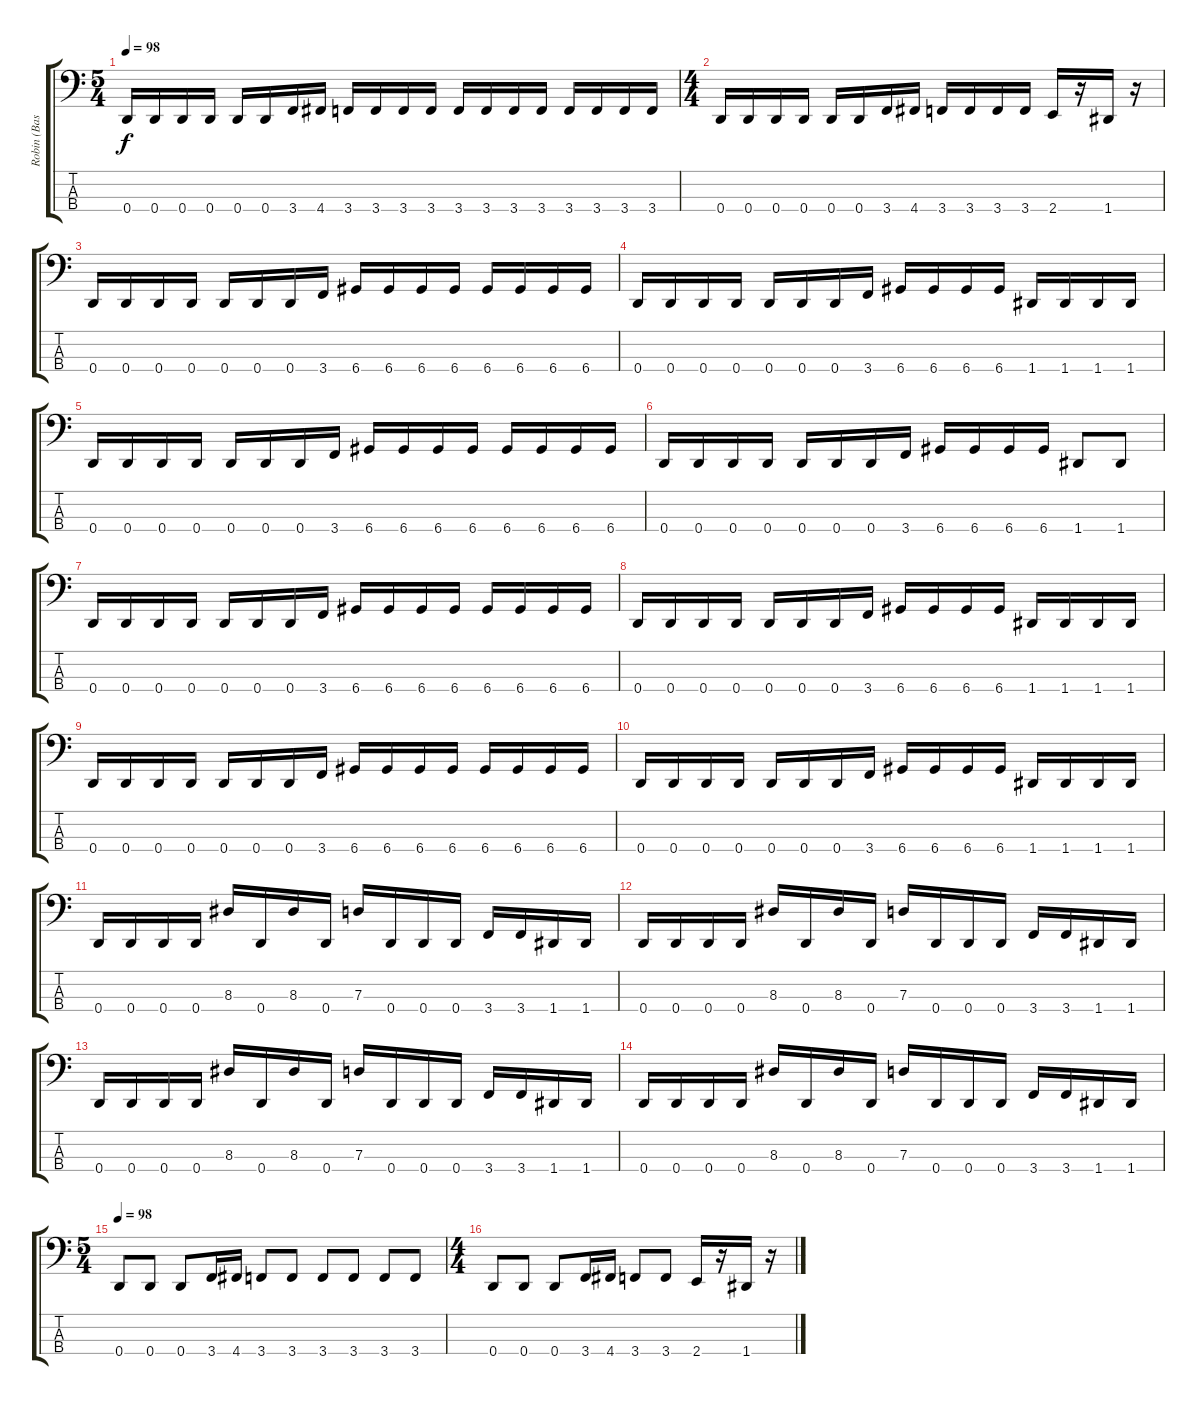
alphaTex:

\track ("Robin (Bass)" "Robin (Bas") {instrument electricbasspick}
\staff {score tabs}
\tuning (F2 C2 G1 D1) {hide}
\ts (5 4)
\tempo 98
\clef f4
\ks c
0.4.16{dy f} 0.4.16 0.4.16 0.4.16 0.4.16 0.4.16 3.4.16 4.4.16 3.4.16 3.4.16 3.4.16 3.4.16 3.4.16 3.4.16 3.4.16 3.4.16 3.4.16 3.4.16 3.4.16 3.4.16 |
\ts (4 4)
0.4.16 0.4.16 0.4.16 0.4.16 0.4.16 0.4.16 3.4.16 4.4.16 3.4.16 3.4.16 3.4.16 3.4.16 2.4.16 r.16 1.4.16 r.16 |
0.4.16 0.4.16 0.4.16 0.4.16 0.4.16 0.4.16 0.4.16 3.4.16 6.4.16 6.4.16 6.4.16 6.4.16 6.4.16 6.4.16 6.4.16 6.4.16 |
0.4.16 0.4.16 0.4.16 0.4.16 0.4.16 0.4.16 0.4.16 3.4.16 6.4.16 6.4.16 6.4.16 6.4.16 1.4.16 1.4.16 1.4.16 1.4.16 |
0.4.16 0.4.16 0.4.16 0.4.16 0.4.16 0.4.16 0.4.16 3.4.16 6.4.16 6.4.16 6.4.16 6.4.16 6.4.16 6.4.16 6.4.16 6.4.16 |
0.4.16 0.4.16 0.4.16 0.4.16 0.4.16 0.4.16 0.4.16 3.4.16 6.4.16 6.4.16 6.4.16 6.4.16 1.4.8 1.4.8 |
0.4.16 0.4.16 0.4.16 0.4.16 0.4.16 0.4.16 0.4.16 3.4.16 6.4.16 6.4.16 6.4.16 6.4.16 6.4.16 6.4.16 6.4.16 6.4.16 |
0.4.16 0.4.16 0.4.16 0.4.16 0.4.16 0.4.16 0.4.16 3.4.16 6.4.16 6.4.16 6.4.16 6.4.16 1.4.16 1.4.16 1.4.16 1.4.16 |
0.4.16 0.4.16 0.4.16 0.4.16 0.4.16 0.4.16 0.4.16 3.4.16 6.4.16 6.4.16 6.4.16 6.4.16 6.4.16 6.4.16 6.4.16 6.4.16 |
0.4.16 0.4.16 0.4.16 0.4.16 0.4.16 0.4.16 0.4.16 3.4.16 6.4.16 6.4.16 6.4.16 6.4.16 1.4.16 1.4.16 1.4.16 1.4.16 |
0.4.16 0.4.16 0.4.16 0.4.16 8.3.16 0.4.16 8.3.16 0.4.16 7.3.16 0.4.16 0.4.16 0.4.16 3.4.16 3.4.16 1.4.16 1.4.16 |
0.4.16 0.4.16 0.4.16 0.4.16 8.3.16 0.4.16 8.3.16 0.4.16 7.3.16 0.4.16 0.4.16 0.4.16 3.4.16 3.4.16 1.4.16 1.4.16 |
0.4.16 0.4.16 0.4.16 0.4.16 8.3.16 0.4.16 8.3.16 0.4.16 7.3.16 0.4.16 0.4.16 0.4.16 3.4.16 3.4.16 1.4.16 1.4.16 |
0.4.16 0.4.16 0.4.16 0.4.16 8.3.16 0.4.16 8.3.16 0.4.16 7.3.16 0.4.16 0.4.16 0.4.16 3.4.16 3.4.16 1.4.16 1.4.16 |
\ts (5 4)
\tempo 98
0.4.8 0.4.8 0.4.8 3.4.16 4.4.16 3.4.8 3.4.8 3.4.8 3.4.8 3.4.8 3.4.8 |
\ts (4 4)
0.4.8 0.4.8 0.4.8 3.4.16 4.4.16 3.4.8 3.4.8 2.4.16 r.16 1.4.16 r.16
